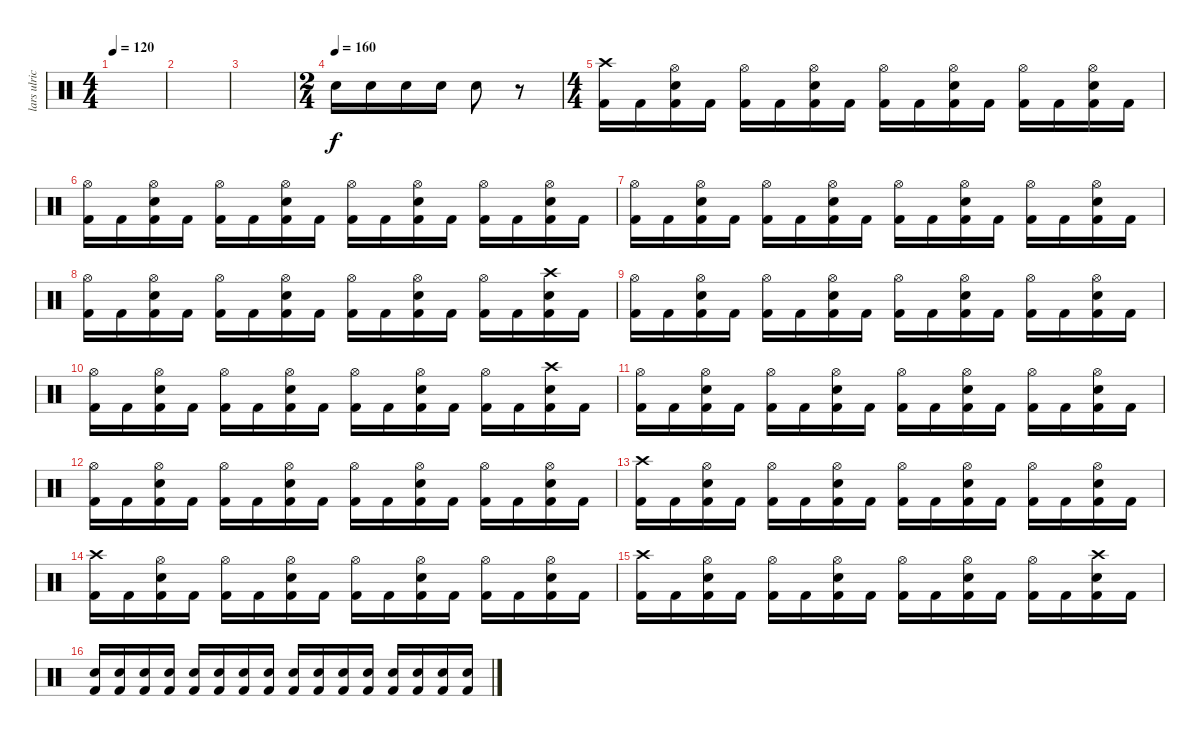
\track ("lars ulrich" "lars ulric") {instrument percussion}
\staff {score}
\articulation defaults
\ts (4 4)
\tempo 120
\clef neutral
\ks c
|
|
|
\ts (2 4)
\tempo (160)
"Electric Snare (hit)".16 "Electric Snare (hit)".16 "Electric Snare (hit)".16 "Electric Snare (hit)".16 "Electric Snare (hit)".8 r.8 |
\ts (4 4)
("Crash high (hit)" "Kick (hit) 2").16 "Kick (hit) 2".16 ("Hi-Hat (open)" "Electric Snare (hit)" "Kick (hit) 2").16 "Kick (hit) 2".16 ("Hi-Hat (open)" "Kick (hit) 2").16 "Kick (hit) 2".16 ("Hi-Hat (open)" "Electric Snare (hit)" "Kick (hit) 2").16 "Kick (hit) 2".16 ("Hi-Hat (open)" "Kick (hit) 2").16 "Kick (hit) 2".16 ("Hi-Hat (open)" "Electric Snare (hit)" "Kick (hit) 2").16 "Kick (hit) 2".16 ("Hi-Hat (open)" "Kick (hit) 2").16 "Kick (hit) 2".16 ("Hi-Hat (open)" "Electric Snare (hit)" "Kick (hit) 2").16 "Kick (hit) 2".16 |
("Hi-Hat (open)" "Kick (hit) 2").16 "Kick (hit) 2".16 ("Hi-Hat (open)" "Electric Snare (hit)" "Kick (hit) 2").16 "Kick (hit) 2".16 ("Hi-Hat (open)" "Kick (hit) 2").16 "Kick (hit) 2".16 ("Hi-Hat (open)" "Electric Snare (hit)" "Kick (hit) 2").16 "Kick (hit) 2".16 ("Hi-Hat (open)" "Kick (hit) 2").16 "Kick (hit) 2".16 ("Hi-Hat (open)" "Electric Snare (hit)" "Kick (hit) 2").16 "Kick (hit) 2".16 ("Hi-Hat (open)" "Kick (hit) 2").16 "Kick (hit) 2".16 ("Hi-Hat (open)" "Electric Snare (hit)" "Kick (hit) 2").16 "Kick (hit) 2".16 |
("Hi-Hat (open)" "Kick (hit) 2").16 "Kick (hit) 2".16 ("Hi-Hat (open)" "Electric Snare (hit)" "Kick (hit) 2").16 "Kick (hit) 2".16 ("Hi-Hat (open)" "Kick (hit) 2").16 "Kick (hit) 2".16 ("Hi-Hat (open)" "Electric Snare (hit)" "Kick (hit) 2").16 "Kick (hit) 2".16 ("Hi-Hat (open)" "Kick (hit) 2").16 "Kick (hit) 2".16 ("Hi-Hat (open)" "Electric Snare (hit)" "Kick (hit) 2").16 "Kick (hit) 2".16 ("Hi-Hat (open)" "Kick (hit) 2").16 "Kick (hit) 2".16 ("Hi-Hat (open)" "Electric Snare (hit)" "Kick (hit) 2").16 "Kick (hit) 2".16 |
("Hi-Hat (open)" "Kick (hit) 2").16 "Kick (hit) 2".16 ("Hi-Hat (open)" "Electric Snare (hit)" "Kick (hit) 2").16 "Kick (hit) 2".16 ("Hi-Hat (open)" "Kick (hit) 2").16 "Kick (hit) 2".16 ("Hi-Hat (open)" "Electric Snare (hit)" "Kick (hit) 2").16 "Kick (hit) 2".16 ("Hi-Hat (open)" "Kick (hit) 2").16 "Kick (hit) 2".16 ("Hi-Hat (open)" "Electric Snare (hit)" "Kick (hit) 2").16 "Kick (hit) 2".16 ("Hi-Hat (open)" "Kick (hit) 2").16 "Kick (hit) 2".16 ("Crash high (hit)" "Electric Snare (hit)" "Kick (hit) 2").16 "Kick (hit) 2".16 |
("Hi-Hat (open)" "Kick (hit) 2").16 "Kick (hit) 2".16 ("Hi-Hat (open)" "Electric Snare (hit)" "Kick (hit) 2").16 "Kick (hit) 2".16 ("Hi-Hat (open)" "Kick (hit) 2").16 "Kick (hit) 2".16 ("Hi-Hat (open)" "Electric Snare (hit)" "Kick (hit) 2").16 "Kick (hit) 2".16 ("Hi-Hat (open)" "Kick (hit) 2").16 "Kick (hit) 2".16 ("Hi-Hat (open)" "Electric Snare (hit)" "Kick (hit) 2").16 "Kick (hit) 2".16 ("Hi-Hat (open)" "Kick (hit) 2").16 "Kick (hit) 2".16 ("Hi-Hat (open)" "Electric Snare (hit)" "Kick (hit) 2").16 "Kick (hit) 2".16 |
("Hi-Hat (open)" "Kick (hit) 2").16 "Kick (hit) 2".16 ("Hi-Hat (open)" "Electric Snare (hit)" "Kick (hit) 2").16 "Kick (hit) 2".16 ("Hi-Hat (open)" "Kick (hit) 2").16 "Kick (hit) 2".16 ("Hi-Hat (open)" "Electric Snare (hit)" "Kick (hit) 2").16 "Kick (hit) 2".16 ("Hi-Hat (open)" "Kick (hit) 2").16 "Kick (hit) 2".16 ("Hi-Hat (open)" "Electric Snare (hit)" "Kick (hit) 2").16 "Kick (hit) 2".16 ("Hi-Hat (open)" "Kick (hit) 2").16 "Kick (hit) 2".16 ("Crash high (hit)" "Electric Snare (hit)" "Kick (hit) 2").16 "Kick (hit) 2".16 |
("Hi-Hat (open)" "Kick (hit) 2").16 "Kick (hit) 2".16 ("Hi-Hat (open)" "Electric Snare (hit)" "Kick (hit) 2").16 "Kick (hit) 2".16 ("Hi-Hat (open)" "Kick (hit) 2").16 "Kick (hit) 2".16 ("Hi-Hat (open)" "Electric Snare (hit)" "Kick (hit) 2").16 "Kick (hit) 2".16 ("Hi-Hat (open)" "Kick (hit) 2").16 "Kick (hit) 2".16 ("Hi-Hat (open)" "Electric Snare (hit)" "Kick (hit) 2").16 "Kick (hit) 2".16 ("Hi-Hat (open)" "Kick (hit) 2").16 "Kick (hit) 2".16 ("Hi-Hat (open)" "Electric Snare (hit)" "Kick (hit) 2").16 "Kick (hit) 2".16 |
("Hi-Hat (open)" "Kick (hit) 2").16 "Kick (hit) 2".16 ("Hi-Hat (open)" "Electric Snare (hit)" "Kick (hit) 2").16 "Kick (hit) 2".16 ("Hi-Hat (open)" "Kick (hit) 2").16 "Kick (hit) 2".16 ("Hi-Hat (open)" "Electric Snare (hit)" "Kick (hit) 2").16 "Kick (hit) 2".16 ("Hi-Hat (open)" "Kick (hit) 2").16 "Kick (hit) 2".16 ("Hi-Hat (open)" "Electric Snare (hit)" "Kick (hit) 2").16 "Kick (hit) 2".16 ("Hi-Hat (open)" "Kick (hit) 2").16 "Kick (hit) 2".16 ("Hi-Hat (open)" "Electric Snare (hit)" "Kick (hit) 2").16 "Kick (hit) 2".16 |
("Crash high (hit)" "Kick (hit) 2").16 "Kick (hit) 2".16 ("Hi-Hat (open)" "Electric Snare (hit)" "Kick (hit) 2").16 "Kick (hit) 2".16 ("Hi-Hat (open)" "Kick (hit) 2").16 "Kick (hit) 2".16 ("Hi-Hat (open)" "Electric Snare (hit)" "Kick (hit) 2").16 "Kick (hit) 2".16 ("Hi-Hat (open)" "Kick (hit) 2").16 "Kick (hit) 2".16 ("Hi-Hat (open)" "Electric Snare (hit)" "Kick (hit) 2").16 "Kick (hit) 2".16 ("Hi-Hat (open)" "Kick (hit) 2").16 "Kick (hit) 2".16 ("Hi-Hat (open)" "Electric Snare (hit)" "Kick (hit) 2").16 "Kick (hit) 2".16 |
("Crash high (hit)" "Kick (hit) 2").16 "Kick (hit) 2".16 ("Hi-Hat (open)" "Electric Snare (hit)" "Kick (hit) 2").16 "Kick (hit) 2".16 ("Hi-Hat (open)" "Kick (hit) 2").16 "Kick (hit) 2".16 ("Hi-Hat (open)" "Electric Snare (hit)" "Kick (hit) 2").16 "Kick (hit) 2".16 ("Hi-Hat (open)" "Kick (hit) 2").16 "Kick (hit) 2".16 ("Hi-Hat (open)" "Electric Snare (hit)" "Kick (hit) 2").16 "Kick (hit) 2".16 ("Hi-Hat (open)" "Kick (hit) 2").16 "Kick (hit) 2".16 ("Hi-Hat (open)" "Electric Snare (hit)" "Kick (hit) 2").16 "Kick (hit) 2".16 |
("Crash high (hit)" "Kick (hit) 2").16 "Kick (hit) 2".16 ("Hi-Hat (open)" "Electric Snare (hit)" "Kick (hit) 2").16 "Kick (hit) 2".16 ("Hi-Hat (open)" "Kick (hit) 2").16 "Kick (hit) 2".16 ("Hi-Hat (open)" "Electric Snare (hit)" "Kick (hit) 2").16 "Kick (hit) 2".16 ("Hi-Hat (open)" "Kick (hit) 2").16 "Kick (hit) 2".16 ("Hi-Hat (open)" "Electric Snare (hit)" "Kick (hit) 2").16 "Kick (hit) 2".16 ("Hi-Hat (open)" "Kick (hit) 2").16 "Kick (hit) 2".16 ("Crash high (hit)" "Electric Snare (hit)" "Kick (hit) 2").16 "Kick (hit) 2".16 |
("Electric Snare (hit)" "Kick (hit) 2").16 ("Electric Snare (hit)" "Kick (hit) 2").16 ("Electric Snare (hit)" "Kick (hit) 2").16 ("Electric Snare (hit)" "Kick (hit) 2").16 ("Electric Snare (hit)" "Kick (hit) 2").16 ("Electric Snare (hit)" "Kick (hit) 2").16 ("Electric Snare (hit)" "Kick (hit) 2").16 ("Electric Snare (hit)" "Kick (hit) 2").16 ("Electric Snare (hit)" "Kick (hit) 2").16 ("Electric Snare (hit)" "Kick (hit) 2").16 ("Electric Snare (hit)" "Kick (hit) 2").16 ("Electric Snare (hit)" "Kick (hit) 2").16 ("Electric Snare (hit)" "Kick (hit) 2").16 ("Electric Snare (hit)" "Kick (hit) 2").16 ("Electric Snare (hit)" "Kick (hit) 2").16 ("Electric Snare (hit)" "Kick (hit) 2").16
